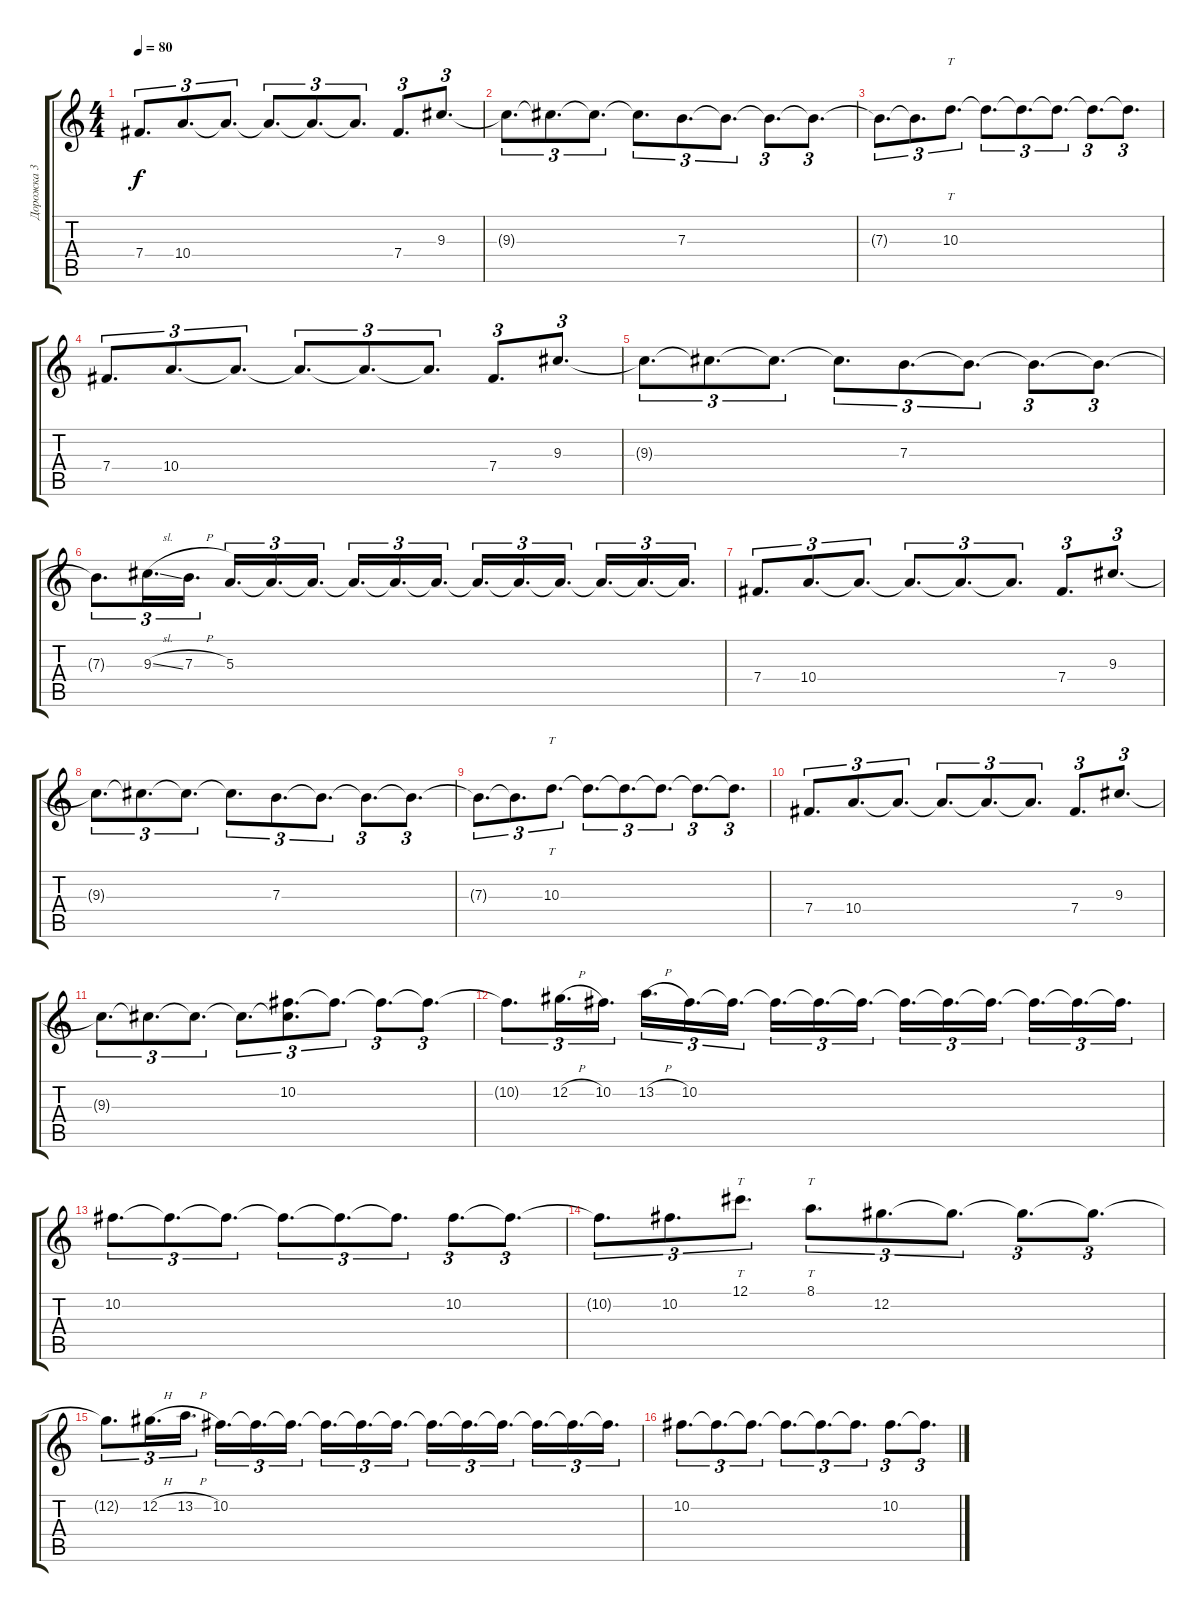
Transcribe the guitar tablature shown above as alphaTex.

\track ("Дорожка 3" "Дорожка 3") {instrument electricguitarclean}
\staff {score tabs}
\tuning (Db4 Ab3 E3 B2 Gb2 Db2) {hide}
\ts (4 4)
\tempo 80
\clef g2
\ks c
7.4.8{d tu (3 2) dy f} 10.4.8{d tu (3 2)} 10.4{t}.8{d tu (3 2)} 10.4{t}.8{d tu (3 2)} 10.4{t}.8{d tu (3 2)} 10.4{t}.8{d tu (3 2)} 7.4.8{d tu (3 2)} 9.3.8{d tu (3 2)} |
9.3{t}.8{d tu (3 2)} 9.3{t}.8{d tu (3 2)} 9.3{t}.8{d tu (3 2)} 9.3{t}.8{d tu (3 2)} 7.3.8{d tu (3 2)} 7.3{t}.8{d tu (3 2)} 7.3{t}.8{d tu (3 2)} 7.3{t}.8{d tu (3 2)} |
7.3{t}.8{d tu (3 2)} 7.3{t}.8{d tu (3 2)} 10.3.8{tt d tu (3 2)} 10.3{t}.8{d tu (3 2)} 10.3{t}.8{d tu (3 2)} 10.3{t}.8{d tu (3 2)} 10.3{t}.8{d tu (3 2)} 10.3{t}.8{d tu (3 2)} |
7.4.8{d tu (3 2)} 10.4.8{d tu (3 2)} 10.4{t}.8{d tu (3 2)} 10.4{t}.8{d tu (3 2)} 10.4{t}.8{d tu (3 2)} 10.4{t}.8{d tu (3 2)} 7.4.8{d tu (3 2)} 9.3.8{d tu (3 2)} |
9.3{t}.8{d tu (3 2)} 9.3{t}.8{d tu (3 2)} 9.3{t}.8{d tu (3 2)} 9.3{t}.8{d tu (3 2)} 7.3.8{d tu (3 2)} 7.3{t}.8{d tu (3 2)} 7.3{t}.8{d tu (3 2)} 7.3{t}.8{d tu (3 2)} |
7.3{t}.8{d tu (3 2)} 9.3{sl}.16{d tu (3 2)} 7.3{h}.16{d tu (3 2)} 5.3.16{d tu (3 2)} 5.3{t}.16{d tu (3 2)} 5.3{t}.16{d tu (3 2)} 5.3{t}.16{d tu (3 2)} 5.3{t}.16{d tu (3 2)} 5.3{t}.16{d tu (3 2)} 5.3{t}.16{d tu (3 2)} 5.3{t}.16{d tu (3 2)} 5.3{t}.16{d tu (3 2)} 5.3{t}.16{d tu (3 2)} 5.3{t}.16{d tu (3 2)} 5.3{t}.16{d tu (3 2)} |
7.4.8{d tu (3 2)} 10.4.8{d tu (3 2)} 10.4{t}.8{d tu (3 2)} 10.4{t}.8{d tu (3 2)} 10.4{t}.8{d tu (3 2)} 10.4{t}.8{d tu (3 2)} 7.4.8{d tu (3 2)} 9.3.8{d tu (3 2)} |
9.3{t}.8{d tu (3 2)} 9.3{t}.8{d tu (3 2)} 9.3{t}.8{d tu (3 2)} 9.3{t}.8{d tu (3 2)} 7.3.8{d tu (3 2)} 7.3{t}.8{d tu (3 2)} 7.3{t}.8{d tu (3 2)} 7.3{t}.8{d tu (3 2)} |
7.3{t}.8{d tu (3 2)} 7.3{t}.8{d tu (3 2)} 10.3.8{tt d tu (3 2)} 10.3{t}.8{d tu (3 2)} 10.3{t}.8{d tu (3 2)} 10.3{t}.8{d tu (3 2)} 10.3{t}.8{d tu (3 2)} 10.3{t}.8{d tu (3 2)} |
7.4.8{d tu (3 2)} 10.4.8{d tu (3 2)} 10.4{t}.8{d tu (3 2)} 10.4{t}.8{d tu (3 2)} 10.4{t}.8{d tu (3 2)} 10.4{t}.8{d tu (3 2)} 7.4.8{d tu (3 2)} 9.3.8{d tu (3 2)} |
9.3{t}.8{d tu (3 2)} 9.3{t}.8{d tu (3 2)} 9.3{t}.8{d tu (3 2)} 9.3{t}.8{d tu (3 2)} (10.2 9.3{t}).8{d tu (3 2)} 10.2{t}.8{d tu (3 2)} 10.2{t}.8{d tu (3 2)} 10.2{t}.8{d tu (3 2)} |
10.2{t}.8{d tu (3 2)} 12.2{h}.16{d tu (3 2)} 10.2.16{d tu (3 2)} 13.2{h}.16{d tu (3 2)} 10.2.16{d tu (3 2)} 10.2{t}.16{d tu (3 2)} 10.2{t}.16{d tu (3 2)} 10.2{t}.16{d tu (3 2)} 10.2{t}.16{d tu (3 2)} 10.2{t}.16{d tu (3 2)} 10.2{t}.16{d tu (3 2)} 10.2{t}.16{d tu (3 2)} 10.2{t}.16{d tu (3 2)} 10.2{t}.16{d tu (3 2)} 10.2{t}.16{d tu (3 2)} |
10.2.8{d tu (3 2)} 10.2{t}.8{d tu (3 2)} 10.2{t}.8{d tu (3 2)} 10.2{t}.8{d tu (3 2)} 10.2{t}.8{d tu (3 2)} 10.2{t}.8{d tu (3 2)} 10.2.8{d tu (3 2)} 10.2{t}.8{d tu (3 2)} |
10.2{t}.8{d tu (3 2)} 10.2.8{d tu (3 2)} 12.1.8{tt d tu (3 2)} 8.1.8{tt d tu (3 2)} 12.2.8{d tu (3 2)} 12.2{t}.8{d tu (3 2)} 12.2{t}.8{d tu (3 2)} 12.2{t}.8{d tu (3 2)} |
12.2{t}.8{d tu (3 2)} 12.2{h}.16{d tu (3 2)} 13.2{h}.16{d tu (3 2)} 10.2.16{d tu (3 2)} 10.2{t}.16{d tu (3 2)} 10.2{t}.16{d tu (3 2)} 10.2{t}.16{d tu (3 2)} 10.2{t}.16{d tu (3 2)} 10.2{t}.16{d tu (3 2)} 10.2{t}.16{d tu (3 2)} 10.2{t}.16{d tu (3 2)} 10.2{t}.16{d tu (3 2)} 10.2{t}.16{d tu (3 2)} 10.2{t}.16{d tu (3 2)} 10.2{t}.16{d tu (3 2)} |
10.2.8{d tu (3 2)} 10.2{t}.8{d tu (3 2)} 10.2{t}.8{d tu (3 2)} 10.2{t}.8{d tu (3 2)} 10.2{t}.8{d tu (3 2)} 10.2{t}.8{d tu (3 2)} 10.2.8{d tu (3 2)} 10.2{t}.8{d tu (3 2)}
